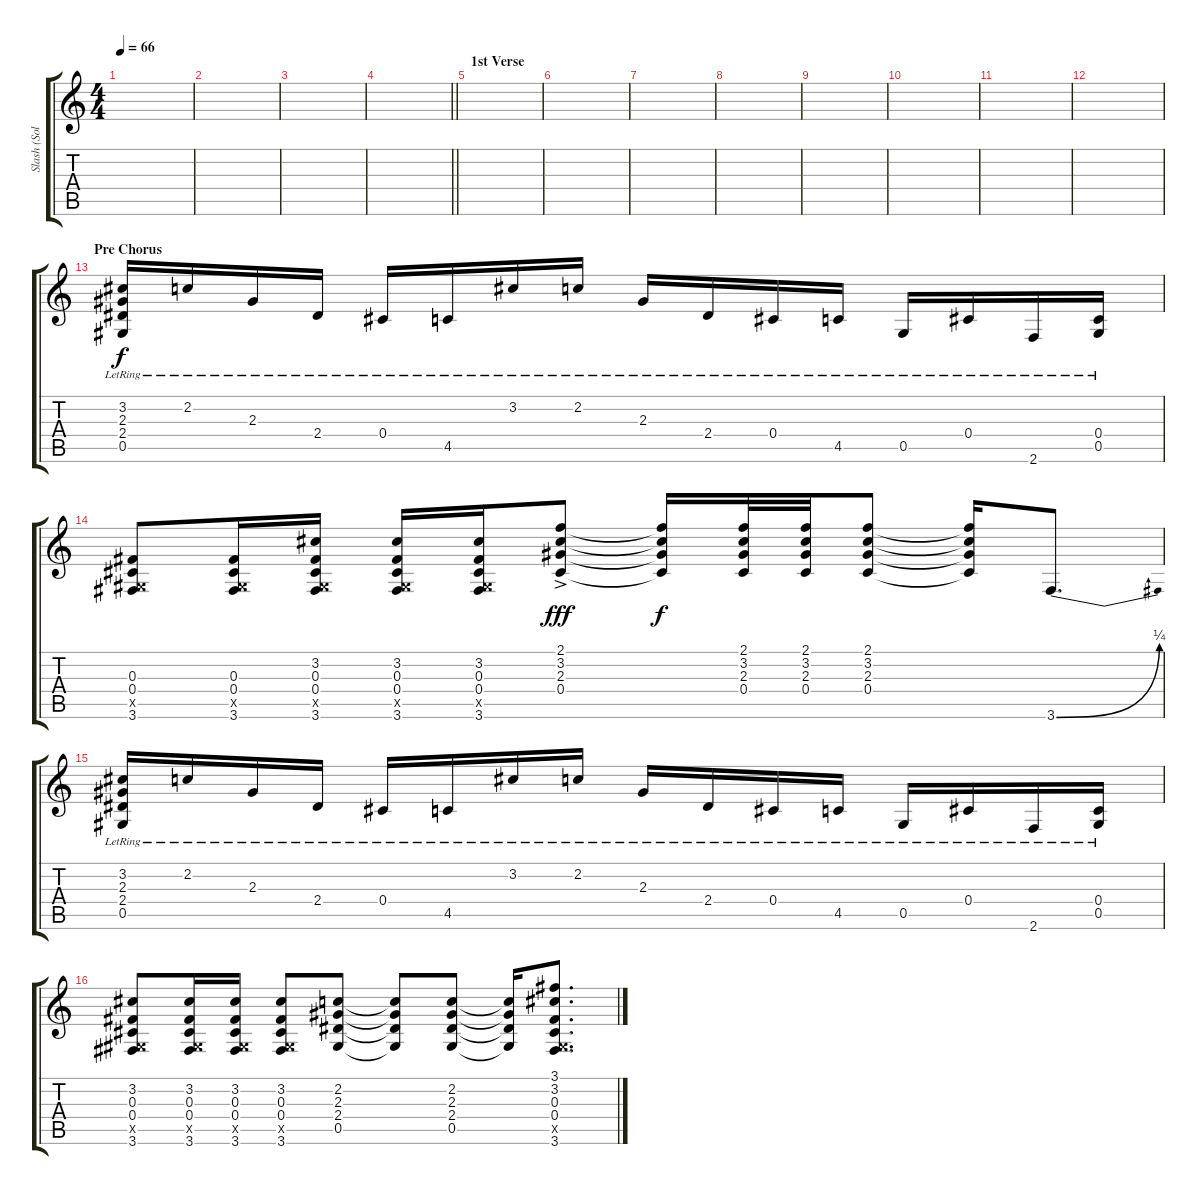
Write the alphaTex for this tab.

\track ("Slash (Solo)" "Slash (Sol") {instrument overdrivenguitar}
\staff {score tabs}
\tuning (Eb4 Bb3 Gb3 Db3 Ab2 Eb2) {hide}
\ts (4 4)
\tempo 66
\clef g2
\ks c
|
|
|
\barLineRight lightlight
|
\section ("" "1st Verse")
|
|
|
|
|
|
|
|
\section ("" "Pre Chorus")
(3.2{lr} 2.3{lr} 2.4{lr} 0.5{lr}).16 2.2{lr}.16 2.3{lr}.16 2.4{lr}.16 0.4{lr}.16 4.5{lr}.16 3.2{lr}.16 2.2{lr}.16 2.3{lr}.16 2.4{lr}.16 0.4{lr}.16 4.5{lr}.16 0.5{lr}.16 0.4{lr}.16 2.6{lr}.16 (0.4{lr} 0.5{lr}).16 |
(0.3 0.4 0.5{x} 3.6).8 (0.3 0.4 0.5{x} 3.6).16 (3.2 0.3 0.4 0.5{x} 3.6).16 (3.2 0.3 0.4 0.5{x} 3.6).16 (3.2 0.3 0.4 0.5{x} 3.6).16 (2.1{ac} 3.2{ac} 2.3{ac} 0.4{ac}).8{dy fff} (2.1{t} 3.2{t} 2.3{t} 0.4{t}).16{dy f} (2.1 3.2 2.3 0.4).32 (2.1 3.2 2.3 0.4).32 (2.1 3.2 2.3 0.4).8 (2.1{t} 3.2{t} 2.3{t} 0.4{t}).16 3.6{be (bend 0 0 60 1)}.8{d} |
(3.2{lr} 2.3{lr} 2.4{lr} 0.5{lr}).16 2.2{lr}.16 2.3{lr}.16 2.4{lr}.16 0.4{lr}.16 4.5{lr}.16 3.2{lr}.16 2.2{lr}.16 2.3{lr}.16 2.4{lr}.16 0.4{lr}.16 4.5{lr}.16 0.5{lr}.16 0.4{lr}.16 2.6{lr}.16 (0.4{lr} 0.5{lr}).16 |
(3.2 0.3 0.4 0.5{x} 3.6).8 (3.2 0.3 0.4 0.5{x} 3.6).16 (3.2 0.3 0.4 0.5{x} 3.6).16 (3.2 0.3 0.4 0.5{x} 3.6).8 (2.2 2.3 2.4 0.5).8 (2.2{t} 2.3{t} 2.4{t} 0.5{t}).8 (2.2 2.3 2.4 0.5).8 (2.2{t} 2.3{t} 2.4{t} 0.5{t}).16 (3.1 3.2 0.3 0.4 0.5{x} 3.6).8{d}
